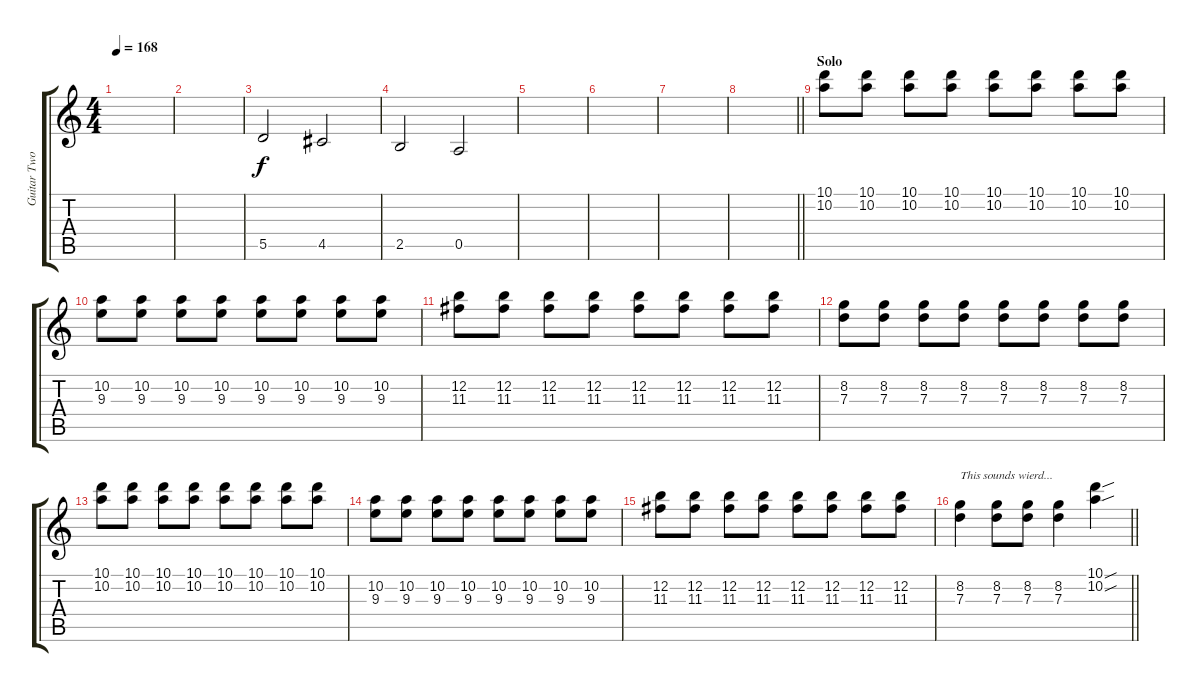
\track ("Guitar Two" "Guitar Two") {instrument overdrivenguitar}
\staff {score tabs}
\tuning (E4 B3 G3 D3 A2 E2) {hide}
\ts (4 4)
\tempo 168
\clef g2
\ks c
|
|
5.5.2 4.5.2 |
2.5.2 0.5.2 |
|
|
|
\barLineRight lightlight
|
\section ("" "Solo")
(10.1 10.2).8{volume 16} (10.1 10.2).8 (10.1 10.2).8 (10.1 10.2).8 (10.1 10.2).8 (10.1 10.2).8 (10.1 10.2).8 (10.1 10.2).8 |
(10.2 9.3).8 (10.2 9.3).8 (10.2 9.3).8 (10.2 9.3).8 (10.2 9.3).8 (10.2 9.3).8 (10.2 9.3).8 (10.2 9.3).8 |
(12.2 11.3).8 (12.2 11.3).8 (12.2 11.3).8 (12.2 11.3).8 (12.2 11.3).8 (12.2 11.3).8 (12.2 11.3).8 (12.2 11.3).8 |
(8.2 7.3).8 (8.2 7.3).8 (8.2 7.3).8 (8.2 7.3).8 (8.2 7.3).8 (8.2 7.3).8 (8.2 7.3).8 (8.2 7.3).8 |
(10.1 10.2).8 (10.1 10.2).8 (10.1 10.2).8 (10.1 10.2).8 (10.1 10.2).8 (10.1 10.2).8 (10.1 10.2).8 (10.1 10.2).8 |
(10.2 9.3).8 (10.2 9.3).8 (10.2 9.3).8 (10.2 9.3).8 (10.2 9.3).8 (10.2 9.3).8 (10.2 9.3).8 (10.2 9.3).8 |
(12.2 11.3).8 (12.2 11.3).8 (12.2 11.3).8 (12.2 11.3).8 (12.2 11.3).8 (12.2 11.3).8 (12.2 11.3).8 (12.2 11.3).8 |
\barLineRight lightlight
(8.2 7.3).4{txt "This sounds wierd..."} (8.2 7.3).8 (8.2 7.3).8 (8.2 7.3).4 (10.1{sou} 10.2{sou}).4
